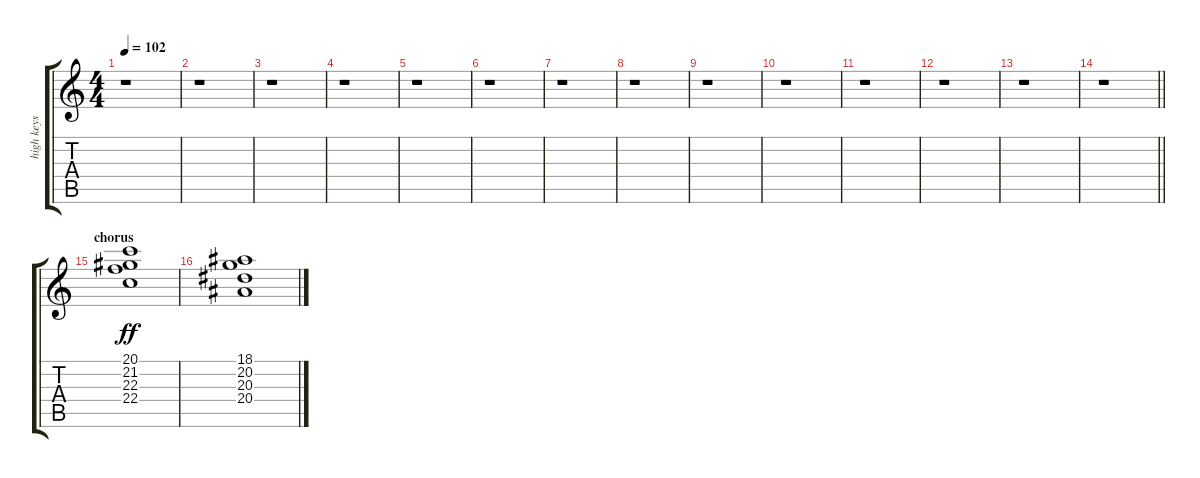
\track ("high keys 1" "high keys ") {instrument pad1newage}
\staff {score tabs}
\tuning (E4 B3 G3 D3 A2 E2) {hide}
\ts (4 4)
\tempo 102
\clef g2
\ks c
r.1{dy mf} |
r.1 |
r.1 |
r.1 |
r.1 |
r.1 |
r.1 |
r.1 |
r.1 |
r.1 |
r.1 |
r.1 |
r.1 |
\barLineRight lightlight
r.1 |
\section ("" "chorus")
(20.1 21.2 22.3 22.4).1{dy ff volume 9} |
(18.1 20.2 20.3 20.4).1
